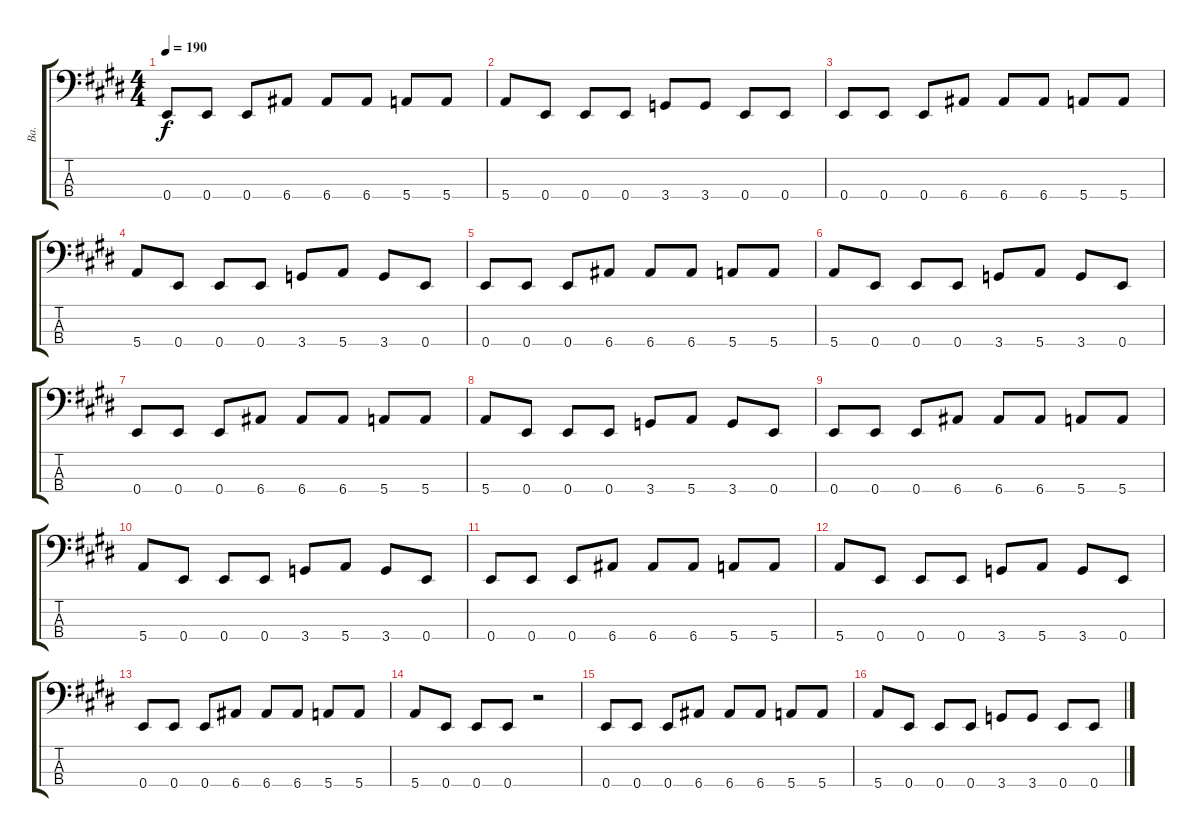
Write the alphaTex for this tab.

\track ("Ba." "Ba.") {instrument electricbassfinger}
\staff {score tabs}
\tuning (G2 D2 A1 E1) {hide}
\ts (4 4)
\tempo 190
\clef f4
\ks e
0.4.8{dy f} 0.4.8 0.4.8 6.4.8 6.4.8 6.4.8 5.4.8 5.4.8 |
5.4.8 0.4.8 0.4.8 0.4.8 3.4.8 3.4.8 0.4.8 0.4.8 |
0.4.8 0.4.8 0.4.8 6.4.8 6.4.8 6.4.8 5.4.8 5.4.8 |
5.4.8 0.4.8 0.4.8 0.4.8 3.4.8 5.4.8 3.4.8 0.4.8 |
0.4.8 0.4.8 0.4.8 6.4.8 6.4.8 6.4.8 5.4.8 5.4.8 |
5.4.8 0.4.8 0.4.8 0.4.8 3.4.8 5.4.8 3.4.8 0.4.8 |
0.4.8 0.4.8 0.4.8 6.4.8 6.4.8 6.4.8 5.4.8 5.4.8 |
5.4.8 0.4.8 0.4.8 0.4.8 3.4.8 5.4.8 3.4.8 0.4.8 |
0.4.8 0.4.8 0.4.8 6.4.8 6.4.8 6.4.8 5.4.8 5.4.8 |
5.4.8 0.4.8 0.4.8 0.4.8 3.4.8 5.4.8 3.4.8 0.4.8 |
0.4.8 0.4.8 0.4.8 6.4.8 6.4.8 6.4.8 5.4.8 5.4.8 |
5.4.8 0.4.8 0.4.8 0.4.8 3.4.8 5.4.8 3.4.8 0.4.8 |
0.4.8 0.4.8 0.4.8 6.4.8 6.4.8 6.4.8 5.4.8 5.4.8 |
5.4.8 0.4.8 0.4.8 0.4.8 r.2 |
0.4.8 0.4.8 0.4.8 6.4.8 6.4.8 6.4.8 5.4.8 5.4.8 |
5.4.8 0.4.8 0.4.8 0.4.8 3.4.8 3.4.8 0.4.8 0.4.8
